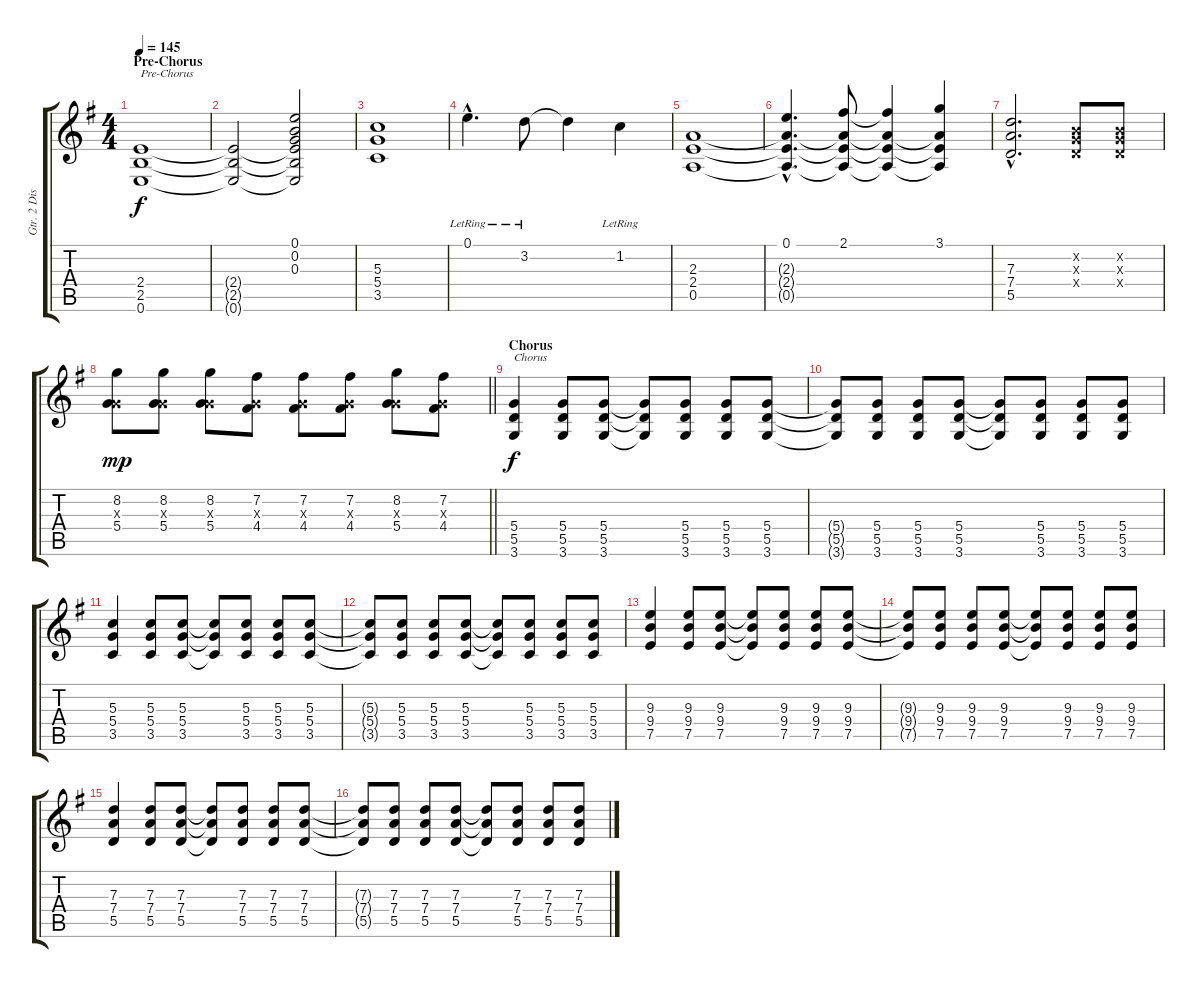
\track ("Gtr. 2 Distortion" "Gtr. 2 Dis") {instrument distortionguitar}
\staff {score tabs}
\tuning (E4 B3 G3 D3 A2 E2) {hide}
\ts (4 4)
\section ("" "Pre-Chorus")
\tempo 145
\clef g2
\ks g
(2.4 2.5 0.6).1{txt "Pre-Chorus" dy f} |
(2.4{t} 2.5{t} 0.6{t}).2 (0.1 0.2 0.3 2.4{t} 2.5{t} 0.6{t}).2 |
(5.3 5.4 3.5).1 |
0.1{hac lr}.4{d} 3.2{lr}.8 3.2{t}.4 1.2{lr}.4 |
(2.3 2.4 0.5).1 |
(0.1{hac} 2.3{hac t} 2.4{hac t} 0.5{hac t}).4{d} (2.1 2.3{t} 2.4{t} 0.5{t}).8 (2.1{t} 2.3{t} 2.4{t} 0.5{t}).4 (3.1 2.3{t} 2.4{t} 0.5{t}).4 |
(7.3{hac} 7.4{hac} 5.5{hac}).2{d} (0.2{x} 0.3{x} 0.4{x}).8 (0.2{x} 0.3{x} 0.4{x}).8 |
\barLineRight lightlight
(8.2 0.3{x} 5.4).8{dy mp} (8.2 0.3{x} 5.4).8 (8.2 0.3{x} 5.4).8 (7.2 0.3{x} 4.4).8 (7.2 0.3{x} 4.4).8 (7.2 0.3{x} 4.4).8 (8.2 0.3{x} 5.4).8 (7.2 0.3{x} 4.4).8 |
\section ("" "Chorus")
(5.4 5.5 3.6).4{txt "Chorus" dy f} (5.4 5.5 3.6).8 (5.4 5.5 3.6).8 (5.4{t} 5.5{t} 3.6{t}).8 (5.4 5.5 3.6).8 (5.4 5.5 3.6).8 (5.4 5.5 3.6).8 |
(5.4{t} 5.5{t} 3.6{t}).8 (5.4 5.5 3.6).8 (5.4 5.5 3.6).8 (5.4 5.5 3.6).8 (5.4{t} 5.5{t} 3.6{t}).8 (5.4 5.5 3.6).8 (5.4 5.5 3.6).8 (5.4 5.5 3.6).8 |
(5.3 5.4 3.5).4 (5.3 5.4 3.5).8 (5.3 5.4 3.5).8 (5.3{t} 5.4{t} 3.5{t}).8 (5.3 5.4 3.5).8 (5.3 5.4 3.5).8 (5.3 5.4 3.5).8 |
(5.3{t} 5.4{t} 3.5{t}).8 (5.3 5.4 3.5).8 (5.3 5.4 3.5).8 (5.3 5.4 3.5).8 (5.3{t} 5.4{t} 3.5{t}).8 (5.3 5.4 3.5).8 (5.3 5.4 3.5).8 (5.3 5.4 3.5).8 |
(9.3 9.4 7.5).4 (9.3 9.4 7.5).8 (9.3 9.4 7.5).8 (9.3{t} 9.4{t} 7.5{t}).8 (9.3 9.4 7.5).8 (9.3 9.4 7.5).8 (9.3 9.4 7.5).8 |
(9.3{t} 9.4{t} 7.5{t}).8 (9.3 9.4 7.5).8 (9.3 9.4 7.5).8 (9.3 9.4 7.5).8 (9.3{t} 9.4{t} 7.5{t}).8 (9.3 9.4 7.5).8 (9.3 9.4 7.5).8 (9.3 9.4 7.5).8 |
(7.3 7.4 5.5).4 (7.3 7.4 5.5).8 (7.3 7.4 5.5).8 (7.3{t} 7.4{t} 5.5{t}).8 (7.3 7.4 5.5).8 (7.3 7.4 5.5).8 (7.3 7.4 5.5).8 |
(7.3{t} 7.4{t} 5.5{t}).8 (7.3 7.4 5.5).8 (7.3 7.4 5.5).8 (7.3 7.4 5.5).8 (7.3{t} 7.4{t} 5.5{t}).8 (7.3 7.4 5.5).8 (7.3 7.4 5.5).8 (7.3 7.4 5.5).8
